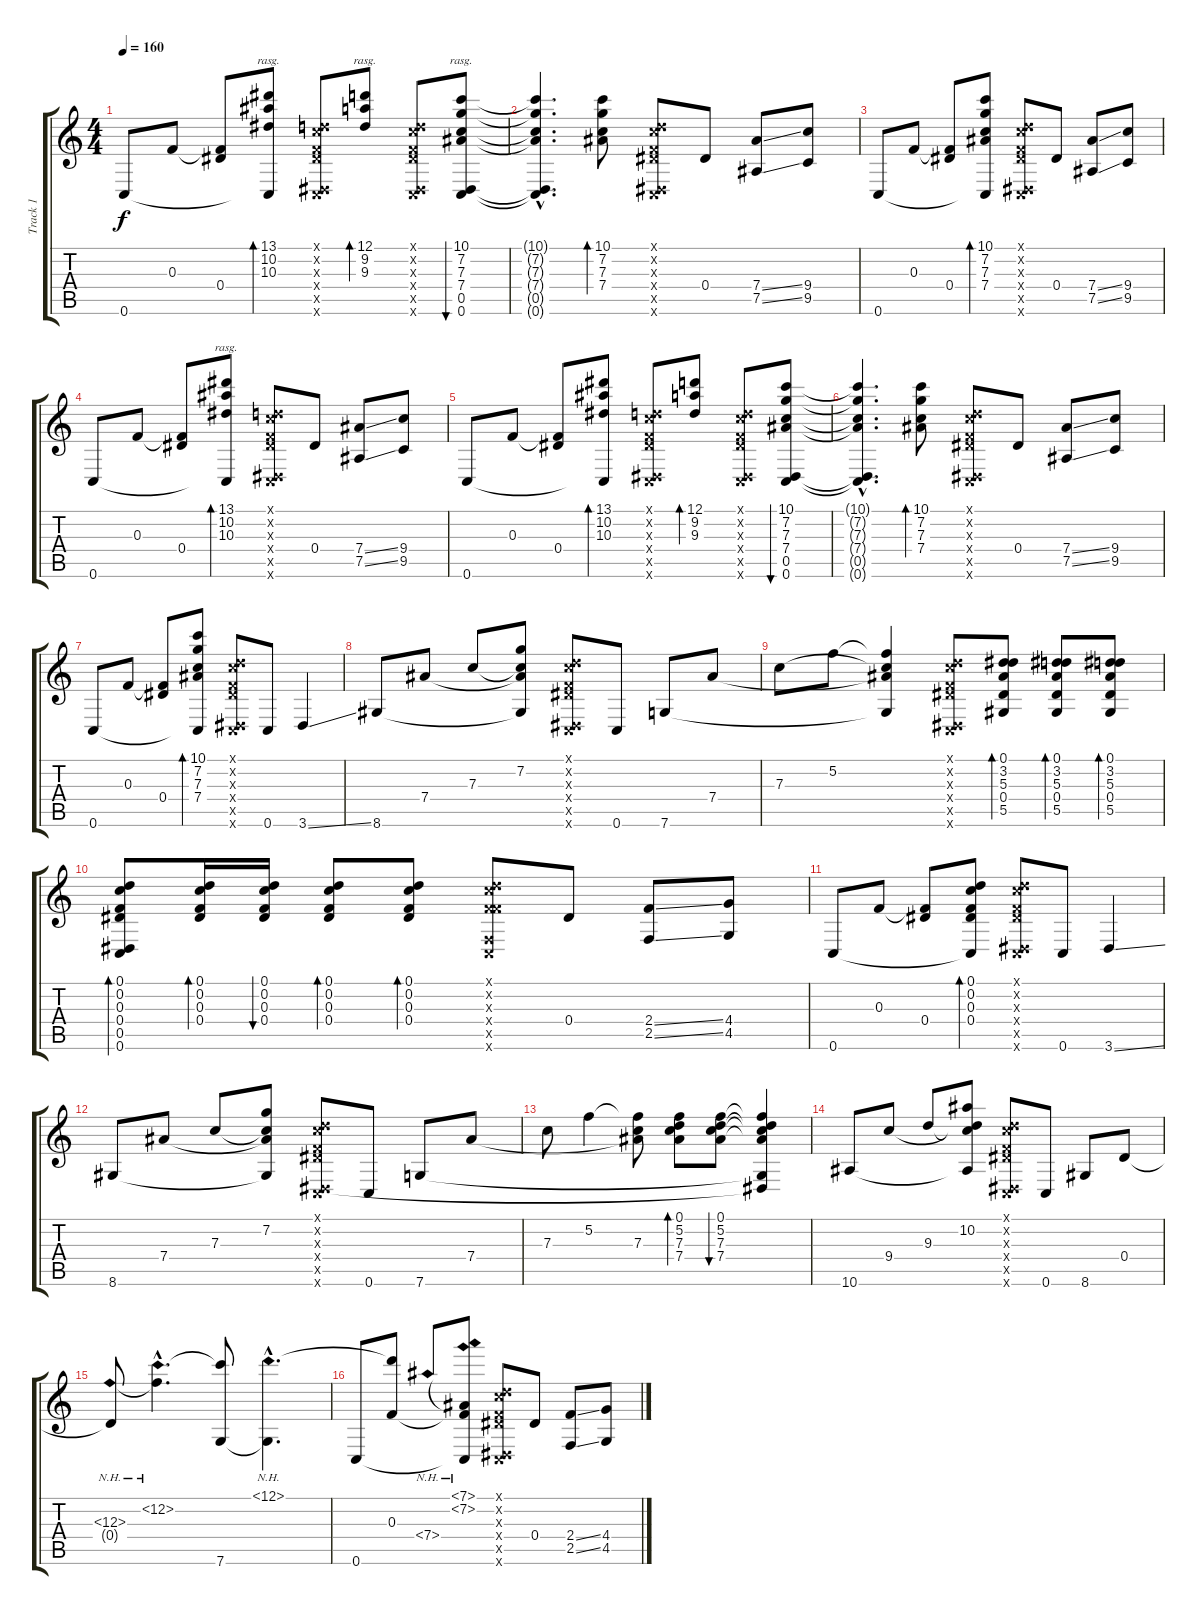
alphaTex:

\track ("Track 1" "Track 1") {instrument acousticguitarsteel}
\staff {score tabs}
\tuning (D4 C4 F3 Eb3 Eb2 C2) {hide}
\ts (4 4)
\tempo 160
\clef g2
\ks c
0.6.8{dy f} 0.3.8 (0.3{t} 0.4).8 (13.1 10.2 10.3 0.6{t}).8{bd 120 rasg ii} (0.1{x} 0.2{x} 0.3{x} 0.4{x} 0.5{x} 0.6{x}).8 (12.1 9.2 9.3).8{bd 120 rasg ii} (0.1{x} 0.2{x} 0.3{x} 0.4{x} 0.5{x} 0.6{x}).8 (10.1 7.2 7.3 7.4 0.5 0.6).8{bu 480 rasg ii} |
(10.1{hac t} 7.2{hac t} 7.3{hac t} 7.4{hac t} 0.5{hac t} 0.6{hac t}).4{d} (10.1 7.2 7.3 7.4).8{bd 60} (0.1{x} 0.2{x} 0.3{x} 0.4{x} 0.5{x} 0.6{x}).8 0.4.8 (7.4{ss} 7.5{ss}).8 (9.4 9.5).8 |
0.6.8 0.3.8 (0.3{t} 0.4).8 (10.1 7.2 7.3 7.4 0.6{t}).8{bd 60} (0.1{x} 0.2{x} 0.3{x} 0.4{x} 0.5{x} 0.6{x}).8 0.4.8 (7.4{ss} 7.5{ss}).8 (9.4 9.5).8 |
0.6.8 0.3.8 (0.3{t} 0.4).8 (13.1 10.2 10.3 0.6{t}).8{bd 120 rasg ii} (0.1{x} 0.2{x} 0.3{x} 0.4{x} 0.5{x} 0.6{x}).8 0.4.8 (7.4{ss} 7.5{ss}).8 (9.4 9.5).8 |
0.6.8 0.3.8 (0.3{t} 0.4).8 (13.1 10.2 10.3 0.6{t}).8{bd 30} (0.1{x} 0.2{x} 0.3{x} 0.4{x} 0.5{x} 0.6{x}).8 (12.1 9.2 9.3).8{bd 30} (0.1{x} 0.2{x} 0.3{x} 0.4{x} 0.5{x} 0.6{x}).8 (10.1 7.2 7.3 7.4 0.5 0.6).8{bu 480} |
(10.1{hac t} 7.2{hac t} 7.3{hac t} 7.4{hac t} 0.5{hac t} 0.6{hac t}).4{d} (10.1 7.2 7.3 7.4).8{bd 30} (0.1{x} 0.2{x} 0.3{x} 0.4{x} 0.5{x} 0.6{x}).8 0.4.8 (7.4{ss} 7.5{ss}).8 (9.4 9.5).8 |
0.6.8 0.3.8 (0.3{t} 0.4).8 (10.1 7.2 7.3 7.4 0.6{t}).8{bd 30} (0.1{x} 0.2{x} 0.3{x} 0.4{x} 0.5{x} 0.6{x}).8 0.6.8 3.6{ss}.4 |
8.6.8 7.4.8 7.3.8 (7.2 7.3{t} 7.4{t} 8.6{t}).8 (0.1{x} 0.2{x} 0.3{x} 0.4{x} 0.5{x} 0.6{x}).8 0.6.8 7.6.8 7.4.8 |
7.3.8 5.2.8 (5.2{t} 7.3{t} 7.4{t} 7.6{t}).4 (0.1{x} 0.2{x} 0.3{x} 0.4{x} 0.5{x} 0.6{x}).8 (0.1 3.2 5.3 0.4 5.5).8{bd 30} (0.1 3.2 5.3 0.4 5.5).8{bd 30} (0.1 3.2 5.3 0.4 5.5).8{bd 30} |
(0.1 0.2 0.3 0.4 0.5 0.6).8{bd 30} (0.1 0.2 0.3 0.4).16{bd 30} (0.1 0.2 0.3 0.4).16{bu 30} (0.1 0.2 0.3 0.4).8{bd 30} (0.1 0.2 0.3 0.4).8{bd 30} (0.1{x} 0.2{x} 0.3{x} 2.4{x} 2.5{x} 0.6{x}).8 0.4.8 (2.4{ss} 2.5{ss}).8 (4.4 4.5).8 |
0.6.8 0.3.8 (0.3{t} 0.4).8 (0.1 0.2 0.3 0.4 0.6{t}).8{bd 60} (0.1{x} 0.2{x} 0.3{x} 0.4{x} 0.5{x} 0.6{x}).8 0.6.8 3.6{ss}.4 |
8.6.8 7.4.8 7.3.8 (7.2 7.3{t} 7.4{t} 8.6{t}).8 (0.1{x} 0.2{x} 0.3{x} 0.4{x} 0.5{x} 0.6{x}).8 0.6.8 7.6.8 7.4.8 |
7.3.8 5.2.4 (5.2{t} 7.3 7.4{t}).8 (0.1 5.2 7.3 7.4).8{bd 30} (0.1 5.2 7.3 7.4).8{bu 30} (0.1{t} 5.2{t} 7.3{t} 7.4{t} 0.5{t} 7.6{t}).4 |
10.6.8 9.4.8 9.3.8 (10.2 9.3{t} 9.4{t} 10.6{t}).8 (0.1{x} 0.2{x} 0.3{x} 0.4{x} 0.5{x} 0.6{x}).8 0.6.8 8.6.8 0.4.8 |
(12.3{nh} 0.4{t}).8 (12.2{nh hac} 12.3{hac t}).4{d} (12.2{t} 7.6).8 (12.1{nh hac} 7.6{hac t}).4{d} |
0.6.8 (12.1{t} 0.3).8 7.4{nh}.8 (7.1{nh} 7.2{nh} 0.3{t} 7.4{t} 0.6{t}).8 (0.1{x} 0.2{x} 0.3{x} 0.4{x} 0.5{x} 0.6{x}).8 0.4.8 (2.4{ss} 2.5{ss}).8 (4.4 4.5).8
